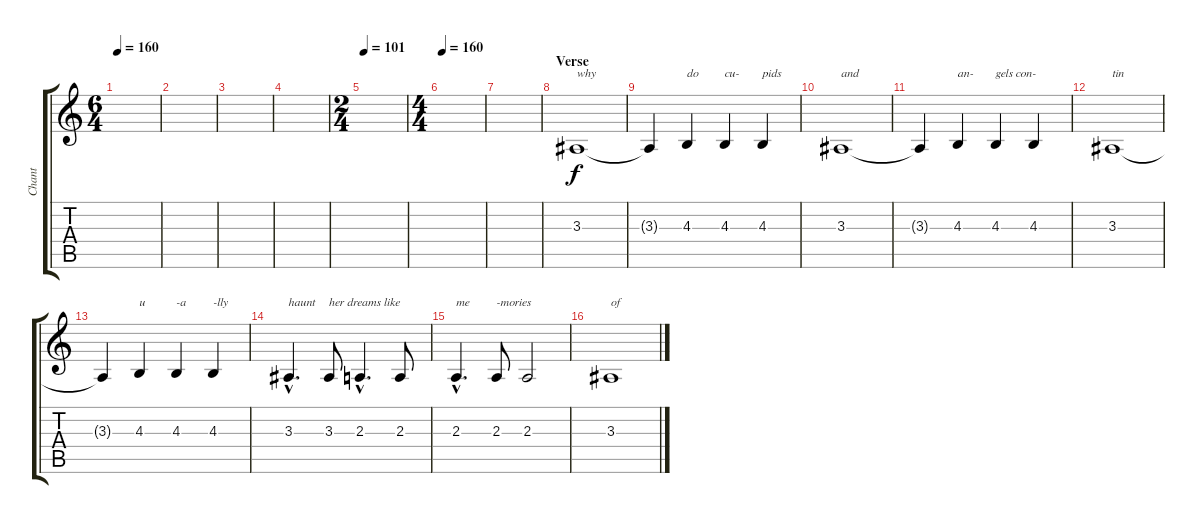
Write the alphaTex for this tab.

\track ("Chant" "Chant") {instrument choiraahs}
\staff {score tabs}
\tuning (E4 B3 G3 D3 A2 E2) {hide}
\ts (6 4)
\tempo 160
\tempo 80
\tempo 160
\clef g2
\ks c
|
|
|
|
\ts (2 4)
\tempo 140
\tempo 101
|
\ts (4 4)
\tempo 160
|
|
\section ("" "Verse")
3.3.1{txt "why"} |
3.3{t}.4 4.3.4{txt "do"} 4.3.4{txt "cu-"} 4.3.4{txt "pids"} |
3.3.1{txt "and"} |
3.3{t}.4 4.3.4{txt "an-"} 4.3.4{txt "gels con-"} 4.3.4 |
3.3.1{txt "tin"} |
3.3{t}.4 4.3.4{txt "u"} 4.3.4{txt "-a"} 4.3.4{txt "-lly"} |
3.3{hac}.4{d txt "haunt"} 3.3.8{txt "her dreams like"} 2.3{hac}.4{d} 2.3.8 |
2.3{hac}.4{d txt "me"} 2.3.8{txt "-mories"} 2.3.2 |
3.3.1{txt "of"}
